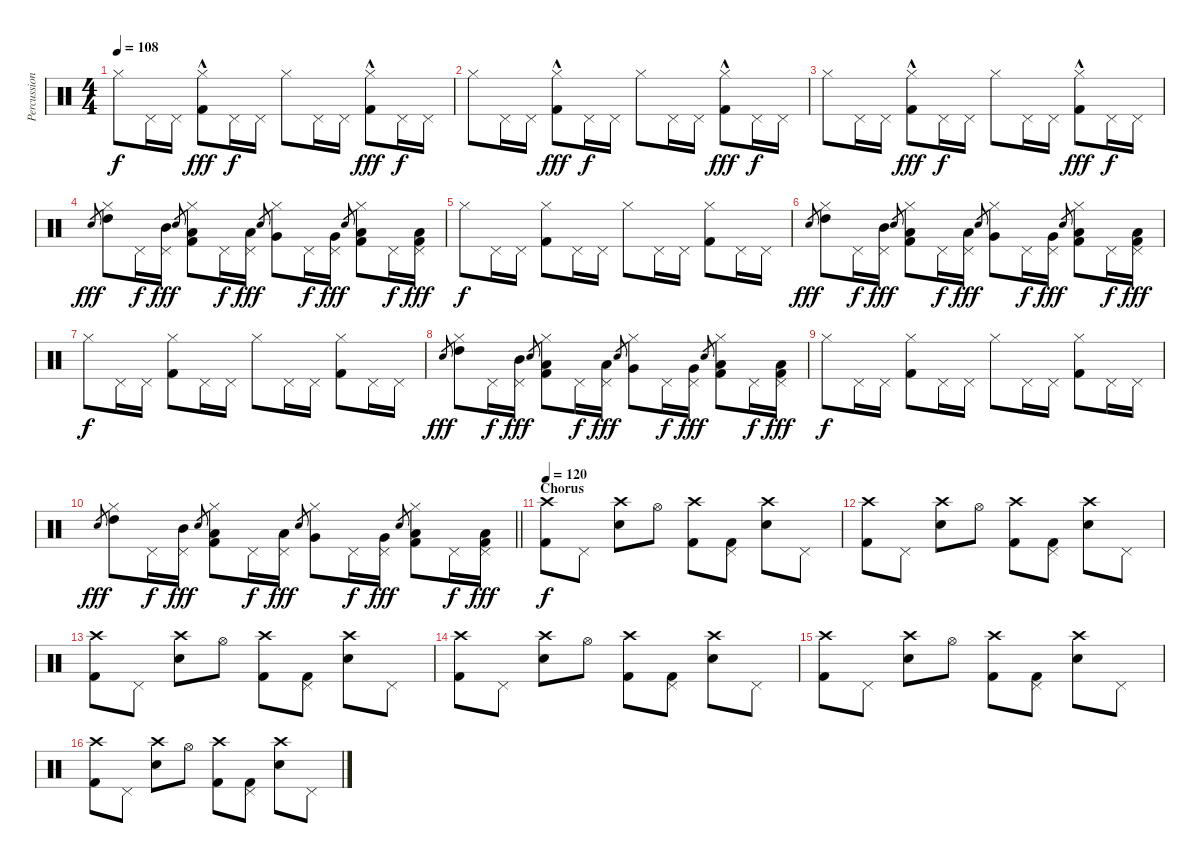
\track ("Percussion" "Percussion") {instrument percussion}
\staff {score}
\articulation defaults
\ts (4 4)
\tempo 108
\clef neutral
\ks c "Hi-Hat (closed)".8{dy f} "Pedal Hi-Hat (hit)".16 "Pedal Hi-Hat (hit)".16
("Kick (hit) 2"{hac} "Hi-Hat (closed)").8{dy fff} "Pedal Hi-Hat (hit)".16{dy f} "Pedal Hi-Hat (hit)".16 "Hi-Hat (closed)".8 "Pedal Hi-Hat (hit)".16 "Pedal Hi-Hat (hit)".16 ("Kick (hit) 2"{hac} "Hi-Hat (closed)").8{dy fff} "Pedal Hi-Hat (hit)".16{dy f} "Pedal Hi-Hat (hit)".16 |
"Hi-Hat (closed)".8 "Pedal Hi-Hat (hit)".16 "Pedal Hi-Hat (hit)".16 ("Kick (hit) 2"{hac} "Hi-Hat (closed)").8{dy fff} "Pedal Hi-Hat (hit)".16{dy f} "Pedal Hi-Hat (hit)".16 "Hi-Hat (closed)".8 "Pedal Hi-Hat (hit)".16 "Pedal Hi-Hat (hit)".16 ("Kick (hit) 2"{hac} "Hi-Hat (closed)").8{dy fff} "Pedal Hi-Hat (hit)".16{dy f} "Pedal Hi-Hat (hit)".16 |
"Hi-Hat (closed)".8 "Pedal Hi-Hat (hit)".16 "Pedal Hi-Hat (hit)".16 ("Kick (hit) 2"{hac} "Hi-Hat (closed)").8{dy fff} "Pedal Hi-Hat (hit)".16{dy f} "Pedal Hi-Hat (hit)".16 "Hi-Hat (closed)".8 "Pedal Hi-Hat (hit)".16 "Pedal Hi-Hat (hit)".16 ("Kick (hit) 2"{hac} "Hi-Hat (closed)").8{dy fff} "Pedal Hi-Hat (hit)".16{dy f} "Pedal Hi-Hat (hit)".16 |
"Electric Snare (hit)".8{gr dy fff} ("High Tom (hit)" "Hi-Hat (closed)").8 "Pedal Hi-Hat (hit)".16{dy f} ("Mid Tom (hit)" "Pedal Hi-Hat (hit)").16{dy fff} "Electric Snare (hit)".8{gr} ("Low Tom (hit)" "Kick (hit) 2" "Hi-Hat (closed)").8 "Pedal Hi-Hat (hit)".16{dy f} ("Low Tom (hit)" "Pedal Hi-Hat (hit)").16{dy fff} "Electric Snare (hit)".8{gr} ("Very Low Tom (hit)" "Hi-Hat (closed)").8 "Pedal Hi-Hat (hit)".16{dy f} ("Very Low Tom (hit)" "Pedal Hi-Hat (hit)").16{dy fff} "Electric Snare (hit)".8{gr} ("Low Floor Tom (hit)" "Kick (hit) 2" "Hi-Hat (closed)").8 "Pedal Hi-Hat (hit)".16{dy f} ("Low Floor Tom (hit)" "Kick (hit) 2" "Pedal Hi-Hat (hit)").16{dy fff} |
"Hi-Hat (closed)".8{dy f} "Pedal Hi-Hat (hit)".16 "Pedal Hi-Hat (hit)".16 ("Kick (hit) 2" "Hi-Hat (closed)").8 "Pedal Hi-Hat (hit)".16 "Pedal Hi-Hat (hit)".16 "Hi-Hat (closed)".8 "Pedal Hi-Hat (hit)".16 "Pedal Hi-Hat (hit)".16 ("Kick (hit) 2" "Hi-Hat (closed)").8 "Pedal Hi-Hat (hit)".16 "Pedal Hi-Hat (hit)".16 |
"Electric Snare (hit)".8{gr dy fff} ("High Tom (hit)" "Hi-Hat (closed)").8 "Pedal Hi-Hat (hit)".16{dy f} ("Mid Tom (hit)" "Pedal Hi-Hat (hit)").16{dy fff} "Electric Snare (hit)".8{gr} ("Low Tom (hit)" "Kick (hit) 2" "Hi-Hat (closed)").8 "Pedal Hi-Hat (hit)".16{dy f} ("Low Tom (hit)" "Pedal Hi-Hat (hit)").16{dy fff} "Electric Snare (hit)".8{gr} ("Very Low Tom (hit)" "Hi-Hat (closed)").8 "Pedal Hi-Hat (hit)".16{dy f} ("Very Low Tom (hit)" "Pedal Hi-Hat (hit)").16{dy fff} "Electric Snare (hit)".8{gr} ("Low Floor Tom (hit)" "Kick (hit) 2" "Hi-Hat (closed)").8 "Pedal Hi-Hat (hit)".16{dy f} ("Low Floor Tom (hit)" "Kick (hit) 2" "Pedal Hi-Hat (hit)").16{dy fff} |
"Hi-Hat (closed)".8{dy f} "Pedal Hi-Hat (hit)".16 "Pedal Hi-Hat (hit)".16 ("Kick (hit) 2" "Hi-Hat (closed)").8 "Pedal Hi-Hat (hit)".16 "Pedal Hi-Hat (hit)".16 "Hi-Hat (closed)".8 "Pedal Hi-Hat (hit)".16 "Pedal Hi-Hat (hit)".16 ("Kick (hit) 2" "Hi-Hat (closed)").8 "Pedal Hi-Hat (hit)".16 "Pedal Hi-Hat (hit)".16 |
"Electric Snare (hit)".8{gr dy fff} ("High Tom (hit)" "Hi-Hat (closed)").8 "Pedal Hi-Hat (hit)".16{dy f} ("Mid Tom (hit)" "Pedal Hi-Hat (hit)").16{dy fff} "Electric Snare (hit)".8{gr} ("Low Tom (hit)" "Kick (hit) 2" "Hi-Hat (closed)").8 "Pedal Hi-Hat (hit)".16{dy f} ("Low Tom (hit)" "Pedal Hi-Hat (hit)").16{dy fff} "Electric Snare (hit)".8{gr} ("Very Low Tom (hit)" "Hi-Hat (closed)").8 "Pedal Hi-Hat (hit)".16{dy f} ("Very Low Tom (hit)" "Pedal Hi-Hat (hit)").16{dy fff} "Electric Snare (hit)".8{gr} ("Low Floor Tom (hit)" "Kick (hit) 2" "Hi-Hat (closed)").8 "Pedal Hi-Hat (hit)".16{dy f} ("Low Floor Tom (hit)" "Kick (hit) 2" "Pedal Hi-Hat (hit)").16{dy fff} |
"Hi-Hat (closed)".8{dy f} "Pedal Hi-Hat (hit)".16 "Pedal Hi-Hat (hit)".16 ("Kick (hit) 2" "Hi-Hat (closed)").8 "Pedal Hi-Hat (hit)".16 "Pedal Hi-Hat (hit)".16 "Hi-Hat (closed)".8 "Pedal Hi-Hat (hit)".16 "Pedal Hi-Hat (hit)".16 ("Kick (hit) 2" "Hi-Hat (closed)").8 "Pedal Hi-Hat (hit)".16 "Pedal Hi-Hat (hit)".16 |
\barLineRight lightlight "Electric Snare (hit)".8{gr dy fff}
("High Tom (hit)" "Hi-Hat (closed)").8 "Pedal Hi-Hat (hit)".16{dy f} ("Mid Tom (hit)" "Pedal Hi-Hat (hit)").16{dy fff} "Electric Snare (hit)".8{gr} ("Low Tom (hit)" "Kick (hit) 2" "Hi-Hat (closed)").8 "Pedal Hi-Hat (hit)".16{dy f} ("Low Tom (hit)" "Pedal Hi-Hat (hit)").16{dy fff} "Electric Snare (hit)".8{gr} ("Very Low Tom (hit)" "Hi-Hat (closed)").8 "Pedal Hi-Hat (hit)".16{dy f} ("Very Low Tom (hit)" "Pedal Hi-Hat (hit)").16{dy fff} "Electric Snare (hit)".8{gr} ("Low Floor Tom (hit)" "Kick (hit) 2" "Hi-Hat (closed)").8 "Pedal Hi-Hat (hit)".16{dy f} ("Low Floor Tom (hit)" "Kick (hit) 2" "Pedal Hi-Hat (hit)").16{dy fff} |
\section ("" "Chorus ")
\tempo 120
("Crash high (hit)" "Kick (hit) 2").8{dy f} "Pedal Hi-Hat (hit)".8 ("Crash high (hit)" "Electric Snare (hit)").8 "Hi-Hat (open)".8 ("Crash high (hit)" "Kick (hit) 2").8 ("Kick (hit) 2" "Pedal Hi-Hat (hit)").8 ("Crash high (hit)" "Electric Snare (hit)").8 "Pedal Hi-Hat (hit)".8 |
("Crash high (hit)" "Kick (hit) 2").8 "Pedal Hi-Hat (hit)".8 ("Crash high (hit)" "Electric Snare (hit)").8 "Hi-Hat (open)".8 ("Crash high (hit)" "Kick (hit) 2").8 ("Kick (hit) 2" "Pedal Hi-Hat (hit)").8 ("Crash high (hit)" "Electric Snare (hit)").8 "Pedal Hi-Hat (hit)".8 |
("Crash high (hit)" "Kick (hit) 2").8 "Pedal Hi-Hat (hit)".8 ("Crash high (hit)" "Electric Snare (hit)").8 "Hi-Hat (open)".8 ("Crash high (hit)" "Kick (hit) 2").8 ("Kick (hit) 2" "Pedal Hi-Hat (hit)").8 ("Crash high (hit)" "Electric Snare (hit)").8 "Pedal Hi-Hat (hit)".8 |
("Crash high (hit)" "Kick (hit) 2").8 "Pedal Hi-Hat (hit)".8 ("Crash high (hit)" "Electric Snare (hit)").8 "Hi-Hat (open)".8 ("Crash high (hit)" "Kick (hit) 2").8 ("Kick (hit) 2" "Pedal Hi-Hat (hit)").8 ("Crash high (hit)" "Electric Snare (hit)").8 "Pedal Hi-Hat (hit)".8 |
("Crash high (hit)" "Kick (hit) 2").8 "Pedal Hi-Hat (hit)".8 ("Crash high (hit)" "Electric Snare (hit)").8 "Hi-Hat (open)".8 ("Crash high (hit)" "Kick (hit) 2").8 ("Kick (hit) 2" "Pedal Hi-Hat (hit)").8 ("Crash high (hit)" "Electric Snare (hit)").8 "Pedal Hi-Hat (hit)".8 |
("Crash high (hit)" "Kick (hit) 2").8 "Pedal Hi-Hat (hit)".8 ("Crash high (hit)" "Electric Snare (hit)").8 "Hi-Hat (open)".8 ("Crash high (hit)" "Kick (hit) 2").8 ("Kick (hit) 2" "Pedal Hi-Hat (hit)").8 ("Crash high (hit)" "Electric Snare (hit)").8 "Pedal Hi-Hat (hit)".8
